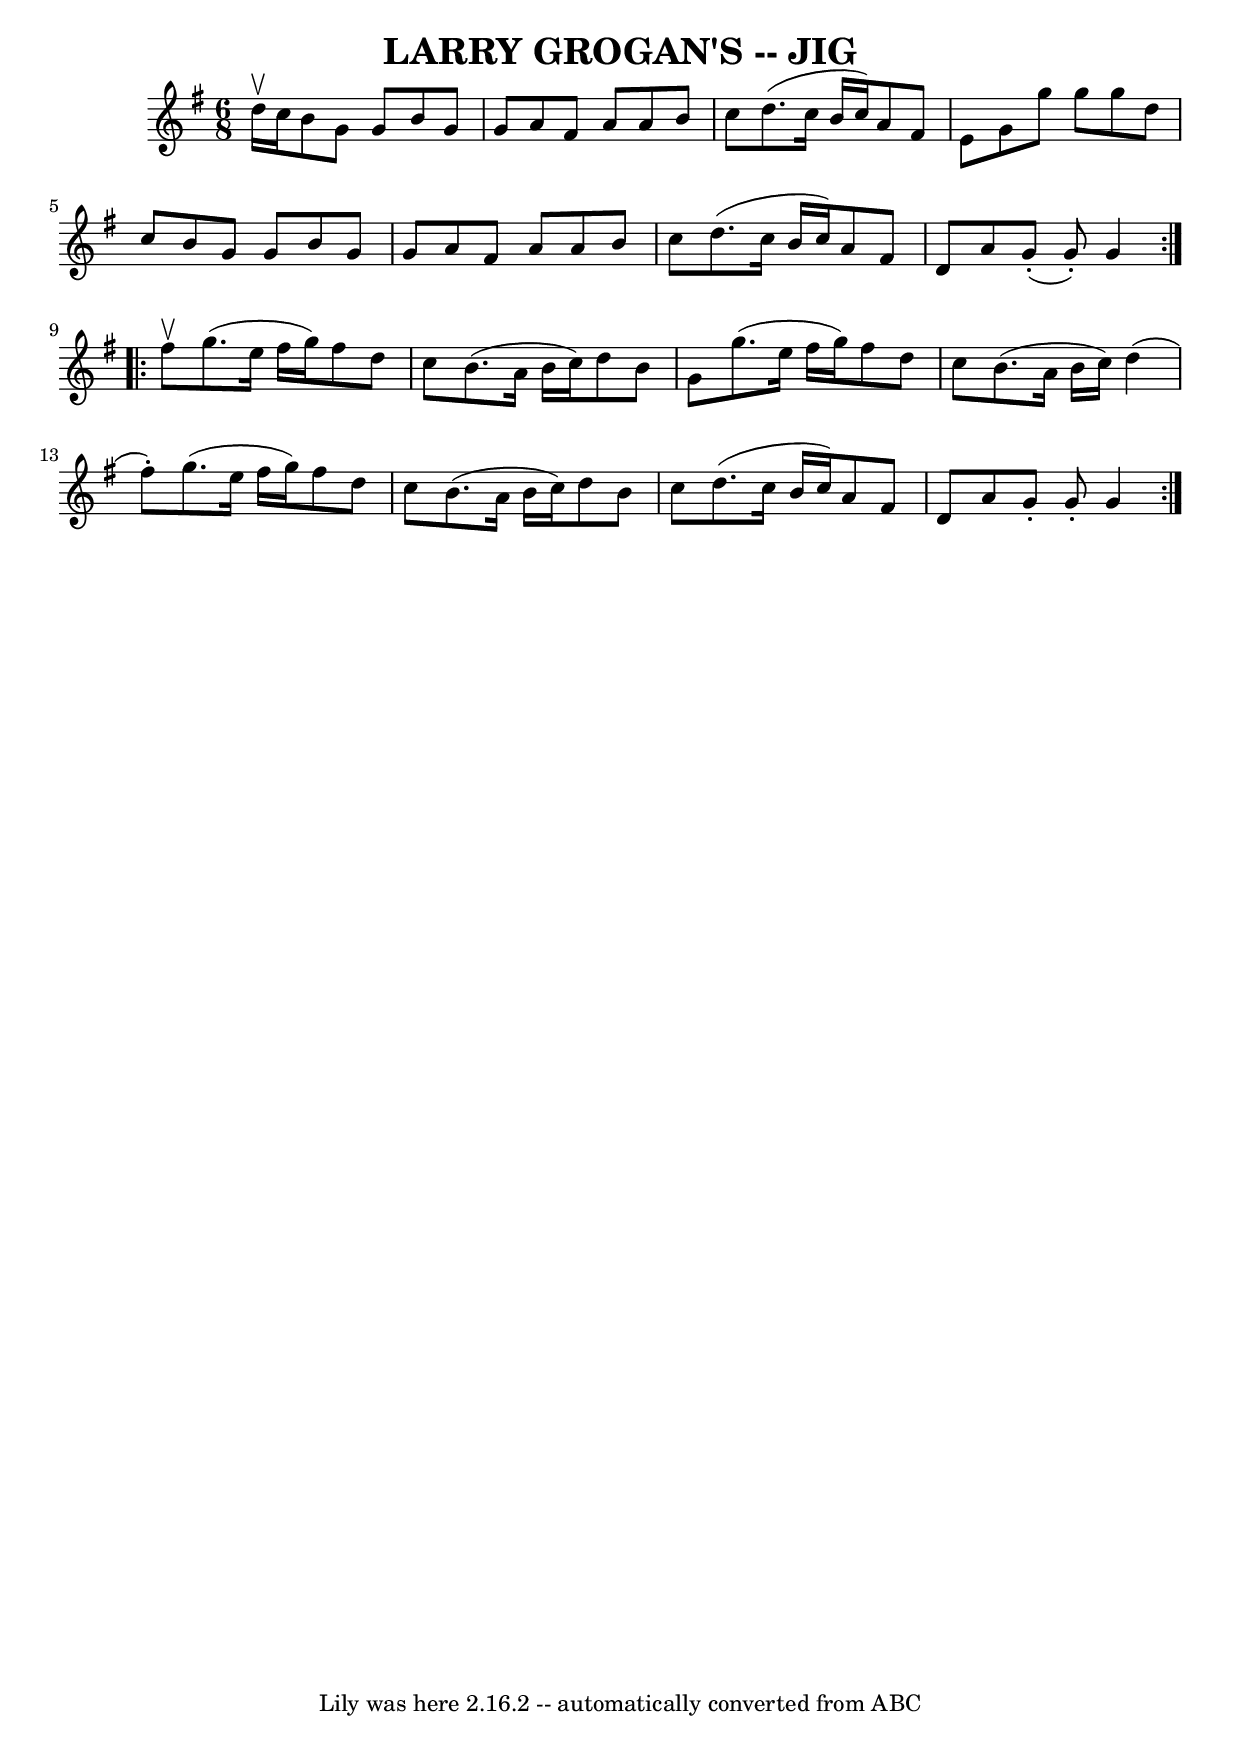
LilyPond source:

\version "2.16.2"
\include "Mammoth.ily"
\header {
  %% book = "Ryan's Mammoth Collection"
 crossRefNumber = "1"
 footnotes = ""
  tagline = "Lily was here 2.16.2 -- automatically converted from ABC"
  title = "LARRY GROGAN'S -- JIG"

}
voicedefault =  {



  \repeat volta 2 {

    \time 6/8 
    \key g \major d''16^\upbow c''16   |
 b'8 g'8 g'8 b'8 g'8 g'8   |
 a'8 fs'8 a'8 a'8 b'8 c''8   |
 d''8. (c''16 b'16 c''16) a'8 fs'8 e'8  |
 g'8 g''8 g''8 g''8 d''8 c''8   |
 b'8 g'8 g'8 b'8 g'8 g'8   |
 a'8 fs'8 a'8 a'8 b'8 c''8   |
 d''8. (c''16 b'16 c''16) a'8 fs'8 d'8  |
    
 a'8 g'8 (-. g'8-.) g'4  
  } 
  \repeat volta 2 { fs''8^\upbow   |
 g''8. (e''16 fs''16 g''16) fs''8 d''8 c''8   |
 b'8. (a'16 b'16 c''16) d''8 b'8 g'8  |
 g''8. (e''16 fs''16 g''16) fs''8 d''8 c''8   |
 b'8. (a'16 b'16 c''16) d''4 (fs''8-.)  |
 g''8. ( e''16 fs''16 g''16) fs''8 d''8 c''8   |
 b'8. ( a'16 b'16 c''16) d''8 b'8 c''8   |
 d''8. (c''16 b'16 c''16) a'8 fs'8 d'8   |
 a'8 g'8-. g'8-.   
 g'4  
  }   

}

\score{
  <<

    \context Staff="default"
    {
      \voicedefault 
      
    }

  >>
  \layout {
    
  }
  \midi {
  }

}
